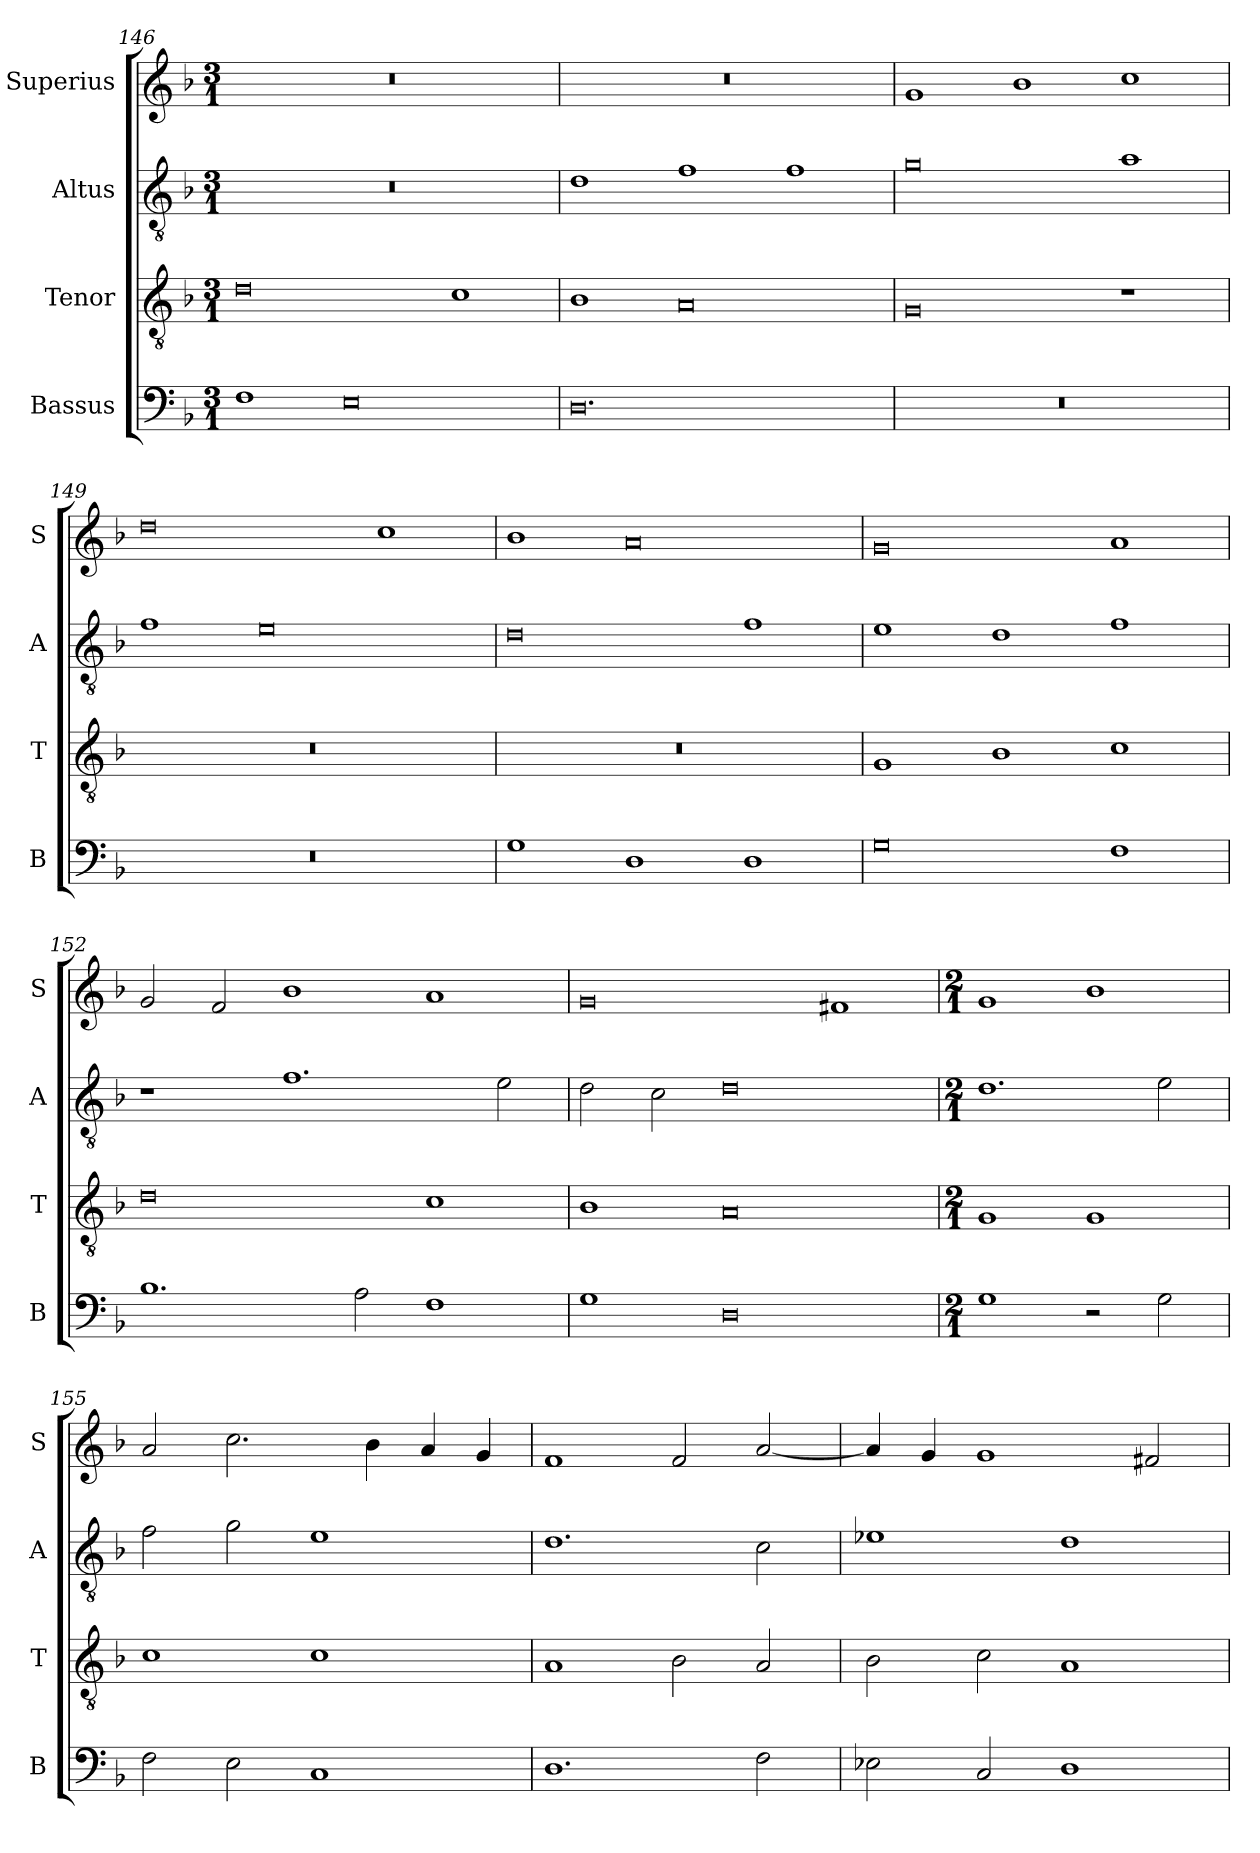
**kern	**kern	**kern	**kern
*part4	*part3	*part2	*part1
*staff4	*staff3	*staff2	*staff1
*I"Bassus	*I"Tenor	*I"Altus	*I"Superius
*I'B	*I'T	*I'A	*I'S
*clefF4	*clefGv2	*clefGv2	*clefG2
*k[b-]	*k[b-]	*k[b-]	*k[b-]
*M3/1	*M3/1	*M3/1	*M3/1
=146	=146	=146	=146
1F	0d	0.r	0.r
0E	.	.	.
.	1c	.	.
=147	=147	=147	=147
0.D	1B-	1d	0.r
.	0A	1f	.
.	.	1f	.
=148	=148	=148	=148
0.r	0G	0g	1g
.	.	.	1b-
.	1r	1a	1cc
=149	=149	=149	=149
0.r	0.r	1f	0dd
.	.	0e	.
.	.	.	1cc
=150	=150	=150	=150
1G	0.r	0d	1b-
1D	.	.	0a
1D	.	1f	.
=151	=151	=151	=151
0G	1G	1e	0g
.	1B-	1d	.
1F	1c	1f	1a
=152	=152	=152	=152
1.B-	0d	1r	2g
.	.	.	2f
.	.	1.f	1b-
2A	.	.	.
1F	1c	.	1a
.	.	2e	.
=153	=153	=153	=153
1G	1B-	2d	0g
.	.	2c	.
0D	0A	0d	.
.	.	.	1f#X
=154	=154	=154	=154
*M2/1	*M2/1	*M2/1	*M2/1
1G	1G	1.d	1g
2r	1G	.	1b-
2G	.	2e	.
=155	=155	=155	=155
2F	1c	2f	2a
2E	.	2g	2.cc
1C	1c	1e	.
.	.	.	4b-
.	.	.	4a
.	.	.	4g
=156	=156	=156	=156
1.D	1A	1.d	1f
.	2B-	.	2f
2F	2A	2c	[2a
=157	=157	=157	=157
2E-X	2B-	1e-X	4a]
.	.	.	4g
2C	2c	.	1g
1D	1A	1d	.
.	.	.	2f#X
=	=	=	=
*-	*-	*-	*-
